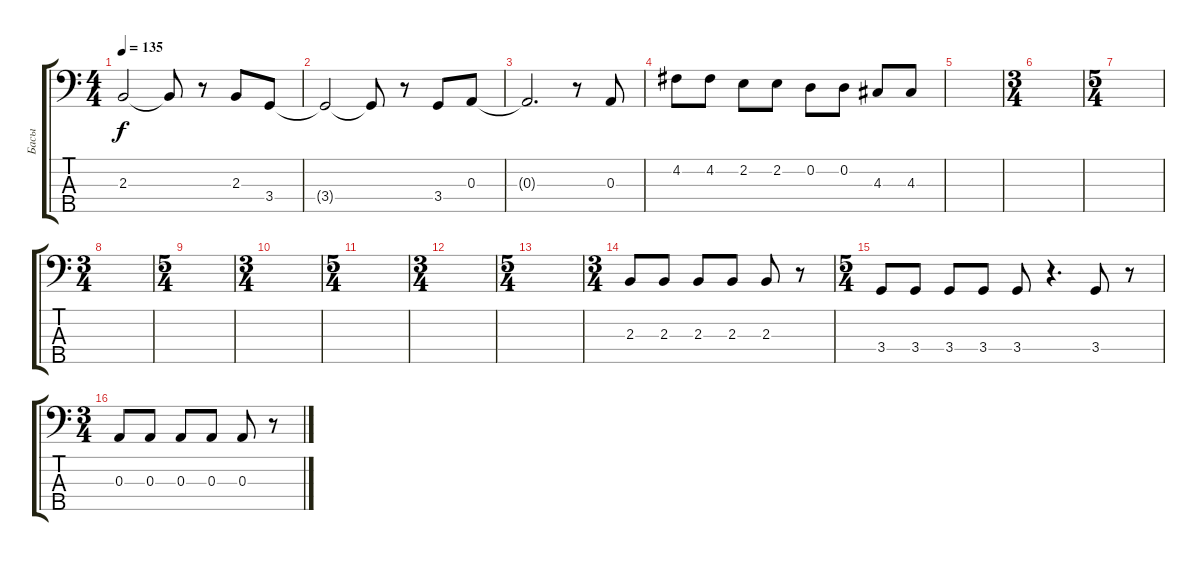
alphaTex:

\track ("Басы" "Басы") {instrument synthbass2}
\staff {score tabs}
\tuning (G2 D2 A1 E1 B0) {hide}
\ts (4 4)
\tempo 135
\clef f4
\ks c
2.3.2{dy f} 2.3{t}.8 r.8 2.3.8 3.4.8 |
3.4{t}.2 3.4{t}.8 r.8 3.4.8 0.3.8 |
0.3{t}.2{d} r.8 0.3.8 |
4.2.8 4.2.8 2.2.8 2.2.8 0.2.8 0.2.8 4.3.8 4.3.8 |
|
\ts (3 4)
|
\ts (5 4)
|
\ts (3 4)
|
\ts (5 4)
|
\ts (3 4)
|
\ts (5 4)
|
\ts (3 4)
|
\ts (5 4)
|
\ts (3 4)
2.3.8 2.3.8 2.3.8 2.3.8 2.3.8 r.8 |
\ts (5 4)
3.4.8 3.4.8 3.4.8 3.4.8 3.4.8 r.4{d} 3.4.8 r.8 |
\ts (3 4)
0.3.8 0.3.8 0.3.8 0.3.8 0.3.8 r.8
